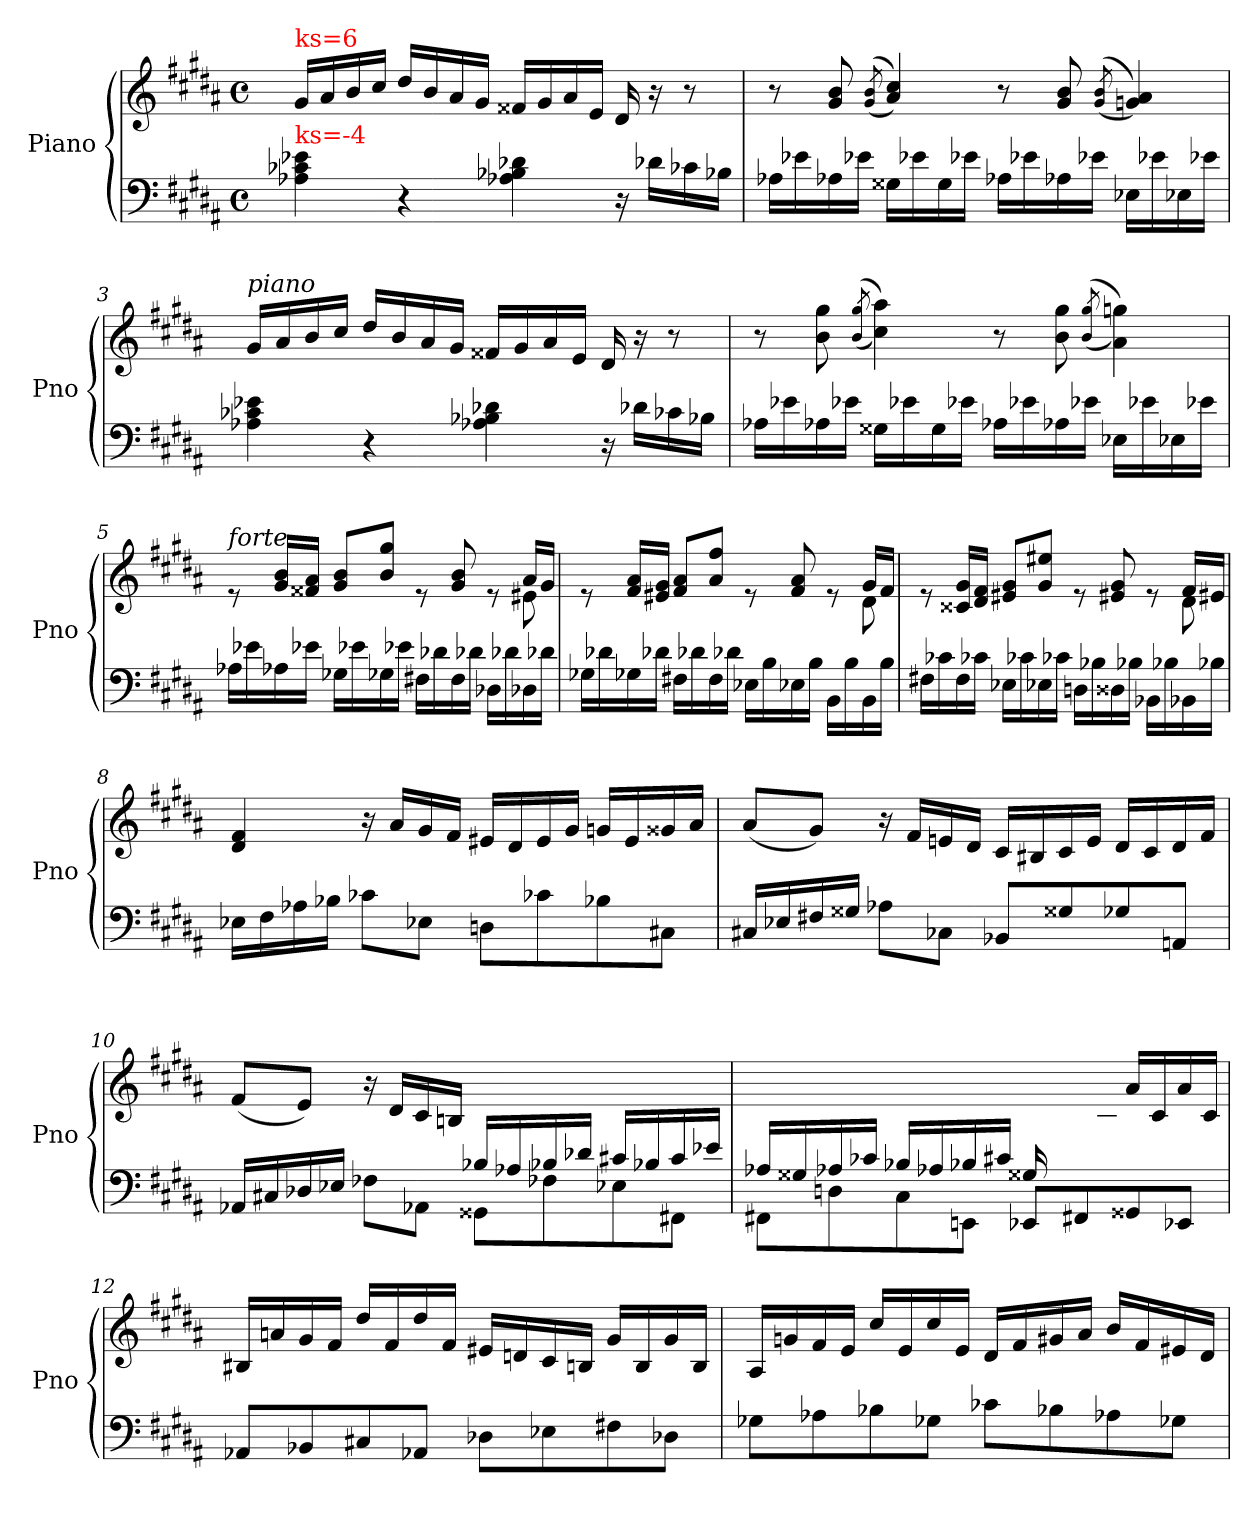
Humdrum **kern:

**kern	**kern
*part1	*part1
*staff2	*staff1
*I"Piano	*
*I'Pno	*
*clefF4	*clefG2
*k[f#c#g#d#a#]	*k[f#c#g#d#a#]
*M4/4	*M4/4
*met(c)	*met(c)
=1	=1
!	!LO:TX:a:color=#FF0000:t=ks=6
!LO:TX:a:color=#FF0000:t=ks=-4	!
4A-Xi\ 4c-Xi\ 4e-Xi\	16g#/LL
.	16a#/
.	16b/
.	16cc#/JJ
4r	16dd#/LL
.	16b/
.	16a#/
.	16g#/JJ
4A-Xi\ 4B-Xi\ 4d-Xi\	16f##X/LL
.	16g#/
.	16a#/
.	16e/JJ
16r	16d#/
16d-Xi\LL	16r
16c-Xi\	8r
16B-Xi\JJ	.
=2	=2
16A-Xi\LL	8r
16e-Xi\	.
16A-Xi\	8g#/ 8b/
16e-Xi\JJ	.
.	(>(8qg#/ 8qb/
16G##Xi\LL	4a#/ 4cc#/))
16e-Xi\	.
16G##i\	.
16e-Xi\JJ	.
16A-Xi\LL	8r
16e-Xi\	.
16A-Xi\	8g#/ 8b/
16e-Xi\JJ	.
.	((>8qg#/ 8qb/
16E-Xi\LL	4gni/ 4a#/))
16e-Xi\	.
16E-Xi\	.
16e-Xi\JJ	.
=3	=3
!	!LO:TX:a:i:t=piano
4A-Xi\ 4c-Xi\ 4e-Xi\	16g#/LL
.	16a#/
.	16b/
.	16cc#/JJ
4r	16dd#/LL
.	16b/
.	16a#/
.	16g#/JJ
4A-Xi\ 4B-Xi\ 4d-Xi\	16f##X/LL
.	16g#/
.	16a#/
.	16e/JJ
16r	16d#/
16d-Xi\LL	16r
16c-Xi\	8r
16B-Xi\JJ	.
!!LO:LB:g=z
=4	=4
16A-Xi\LL	8r
16e-Xi\	.
16A-Xi\	8b\ 8gg#\
16e-Xi\JJ	.
.	((>8qb/ 8qgg#/
16G##Xi\LL	4cc#\ 4aa#\))
16e-Xi\	.
16G##i\	.
16e-Xi\JJ	.
16A-Xi\LL	8r
16e-Xi\	.
16A-Xi\	8b\ 8gg#\
16e-Xi\JJ	.
.	((>8qb/ 8qgg#/
16E-Xi\LL	4a#\ 4ggni\))
16e-Xi\	.
16E-Xi\	.
16e-Xi\JJ	.
=5	=5
*^	*^
!	!	!LO:TX:a:i:t=forte	!
2..ryy	16A-Xi\LL	8re	2..ryy
.	16e-Xi\	.	.
.	16A-Xi\	16g#/ 16b/LL	.
.	16e-Xi\JJ	16f##X/ 16a#/JJ	.
.	16G-Xi\LL	8g#/ 8b/L	.
.	16e-Xi\	.	.
.	16G-Xi\	8b/ 8gg#/J	.
.	16e-Xi\JJ	.	.
.	16F#Xi\LL	8re	.
.	16d-Xi\	.	.
.	16F#i\	8g#/ 8b/	.
.	16d-Xi\JJ	.	.
.	16D-Xi\LL	8re	.
.	16d-Xi\	.	.
8ryy	16D-Xi\	16a#/LL	8e#X\
.	16d-Xi\JJ	16g#/JJ	.
=6	=6	=6	=6
2..ryy	16G-Xi\LL	8re	2..ryy
.	16d-Xi\	.	.
.	16G-Xi\	16f#/ 16a#/LL	.
.	16d-Xi\JJ	16e#X/ 16g#/JJ	.
.	16F#Xi\LL	8f#/ 8a#/L	.
.	16d-Xi\	.	.
.	16F#i\	8a#/ 8ff#/J	.
.	16d-Xi\JJ	.	.
.	16E-Xi\LL	8re	.
.	16B\	.	.
.	16E-Xi\	8f#/ 8a#/	.
.	16B\JJ	.	.
.	16BB\LL	8re	.
.	16B\	.	.
8ryy	16BB\	16g#/LL	8d#\
.	16B\JJ	16f#/JJ	.
!!LO:LB:g=z	!!
=7	=7	=7	=7
2..ryy	16F#Xi\LL	8re	2..ryy
.	16c-Xi\	.	.
.	16F#i\	16c##X/ 16g#/LL	.
.	16c-Xi\JJ	16d#/ 16f#/JJ	.
.	16E-Xi\LL	8e#X/ 8g#/L	.
.	16c-Xi\	.	.
.	16E-Xi\	8g#/ 8ee#X/J	.
.	16c-Xi\JJ	.	.
.	16Dni\LL	8re	.
.	16B-Xi\	.	.
.	16D##i\	8e#X/ 8g#/	.
.	16B-Xi\JJ	.	.
.	16BB-Xi\LL	8re	.
.	16B-Xi\	.	.
8ryy	16BB-Xi\	16f#/LL	8d#\
.	16B-Xi\JJ	16e#X/JJ	.
*v	*v	*	*
*	*v	*v
=8	=8
16E-Xi\LL	4d#/ 4f#/
16F#\	.
16A-Xi\	.
16B-Xi\JJ	.
8c-Xi\L	16r
.	16a#/LL
8E-Xi\J	16g#/
.	16f#/JJ
8Dni\L	16e#X/LL
.	16d#/
8c-Xi\	16e#/
.	16g#/JJ
8B-Xi\	16gni/LL
.	16e#/
8C#X\J	16g##i/
.	16a#/JJ
=9	=9
16C#Xi/LL	(8a#/L
16E-Xi/	.
16F#Xi/	8g#/J)
16G##Xi/JJ	.
8A-Xi\L	16r
.	16f#/LL
8C-Xi\J	16en/
.	16d#/JJ
8BB-Xi/L	16c#/LL
.	16B#X/
8G##Xi/	16c#/
.	16e/JJ
8G-Xi/	16d#/LL
.	16c#/
8AAn/J	16d#/
.	16f#/JJ
!!LO:LB:g=z
=10	=10
*^	*
2ryy	16AA-Xi/LL	(8f#/L
.	16C#Xi/	.
.	16D-Xi/	8e/J)
.	16E-Xi/JJ	.
.	8F-Xi\L	16r
.	.	16d#/LL
.	8AA-Xi\J	16c#/
.	.	16Bn/JJ
16B-Xi/LL	8GG##Xi\L	2ryy
16A-Xi/	.	.
16B-Xi/	8F-Xi\	.
16d-Xi/JJ	.	.
16c#Xi/LL	8E-Xi\	.
16B-Xi/	.	.
16c#i/	8FF#X\J	.
16e-Xi/JJ	.	.
=11	=11	=11
16A-Xi/LL	8FF#Xi\L	2ryy
16G##Xi/	.	.
16A-Xi/	8Dn\	.
16c-Xi/JJ	.	.
16B-Xi/LL	8C#\	.
16A-Xi/	.	.
16B-Xi/	8EEn\J	.
16c#/JJ	.	.
16G##Xi/LL	8EE-Xi/L	16ryy
4..ryy	.	16e/
.	8FF#Xi/	16d#/
.	.	16c#/JJ
.	8GG##Xi/	16a#/LL
.	.	16c#/
.	8EE-Xi/J	16a#/
.	.	16c#/JJ
*v	*v	*
=12	=12
8AA-Xi/L	16B#X/LL
.	16an/
8BB-Xi/	16g#/
.	16f#/JJ
8C#Xi/	16dd#/LL
.	16f#/
8AA-Xi/J	16dd#/
.	16f#/JJ
8D-Xi\L	16e#X/LL
.	16dn/
8E-Xi\	16c#/
.	16Bn/JJ
8F#Xi\	16g#/LL
.	16B/
8D-Xi\J	16g#/
.	16B/JJ
!!LO:LB:g=z
=13	=13
8G-Xi\L	16A#/LL
.	16gn/
8A-Xi\	16f#/
.	16e/JJ
8B-Xi\	16cc#/LL
.	16e/
8G-Xi\J	16cc#/
.	16e/JJ
8c-Xi\L	16d#/LL
.	16f#/
8B-Xi\	16g#X/
.	16a#/JJ
8A-Xi\	16b/LL
.	16f#/
8G-Xi\J	16e#X/
.	16d#/JJ
=	=
*-	*-
